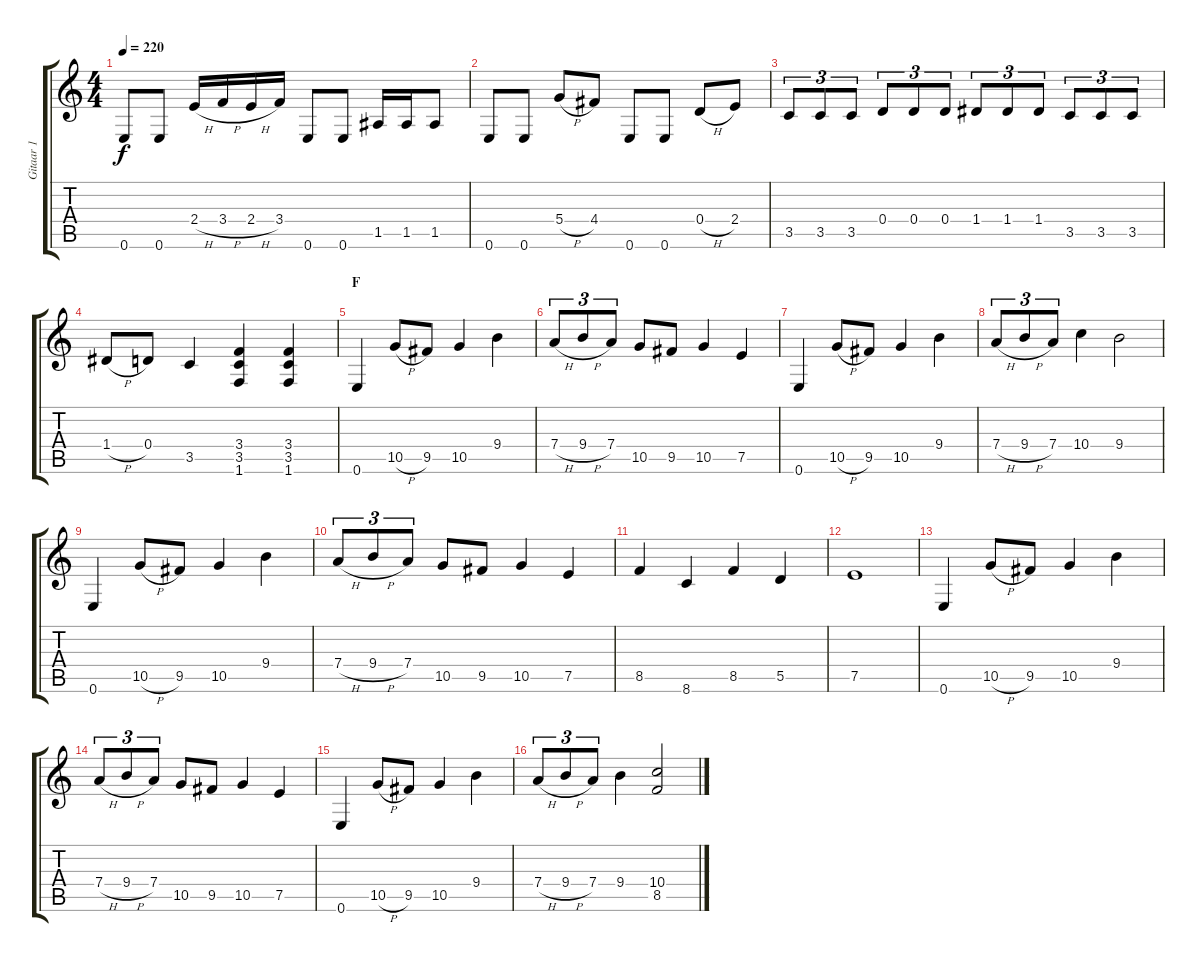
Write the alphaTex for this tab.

\track ("Gitaar 1" "Gitaar 1") {instrument overdrivenguitar}
\staff {score tabs}
\tuning (E4 B3 G3 D3 A2 E2) {hide}
\ts (4 4)
\tempo 220
\clef g2
\ks c
0.6.8{dy f} 0.6.8 2.4{h}.16 3.4{h}.16 2.4{h}.16 3.4.16 0.6.8 0.6.8 1.5.16 1.5.16 1.5.8 |
0.6.8 0.6.8 5.4{h}.8 4.4.8 0.6.8 0.6.8 0.4{h}.8 2.4.8 |
3.5.8{tu (3 2)} 3.5.8{tu (3 2)} 3.5.8{tu (3 2)} 0.4.8{tu (3 2)} 0.4.8{tu (3 2)} 0.4.8{tu (3 2)} 1.4.8{tu (3 2)} 1.4.8{tu (3 2)} 1.4.8{tu (3 2)} 3.5.8{tu (3 2)} 3.5.8{tu (3 2)} 3.5.8{tu (3 2)} |
1.4{h}.8 0.4.8 3.5.4 (3.4 3.5 1.6).4 (3.4 3.5 1.6).4 |
\section ("" "F")
0.6.4 10.5{h}.8 9.5.8 10.5.4 9.4.4 |
7.4{h}.8{tu (3 2)} 9.4{h}.8{tu (3 2)} 7.4.8{tu (3 2)} 10.5.8 9.5.8 10.5.4 7.5.4 |
0.6.4 10.5{h}.8 9.5.8 10.5.4 9.4.4 |
7.4{h}.8{tu (3 2)} 9.4{h}.8{tu (3 2)} 7.4.8{tu (3 2)} 10.4.4 9.4.2 |
0.6.4 10.5{h}.8 9.5.8 10.5.4 9.4.4 |
7.4{h}.8{tu (3 2)} 9.4{h}.8{tu (3 2)} 7.4.8{tu (3 2)} 10.5.8 9.5.8 10.5.4 7.5.4 |
8.5.4 8.6.4 8.5.4 5.5.4 |
7.5.1 |
0.6.4 10.5{h}.8 9.5.8 10.5.4 9.4.4 |
7.4{h}.8{tu (3 2)} 9.4{h}.8{tu (3 2)} 7.4.8{tu (3 2)} 10.5.8 9.5.8 10.5.4 7.5.4 |
0.6.4 10.5{h}.8 9.5.8 10.5.4 9.4.4 |
7.4{h}.8{tu (3 2)} 9.4{h}.8{tu (3 2)} 7.4.8{tu (3 2)} 9.4.4 (10.4 8.5).2
